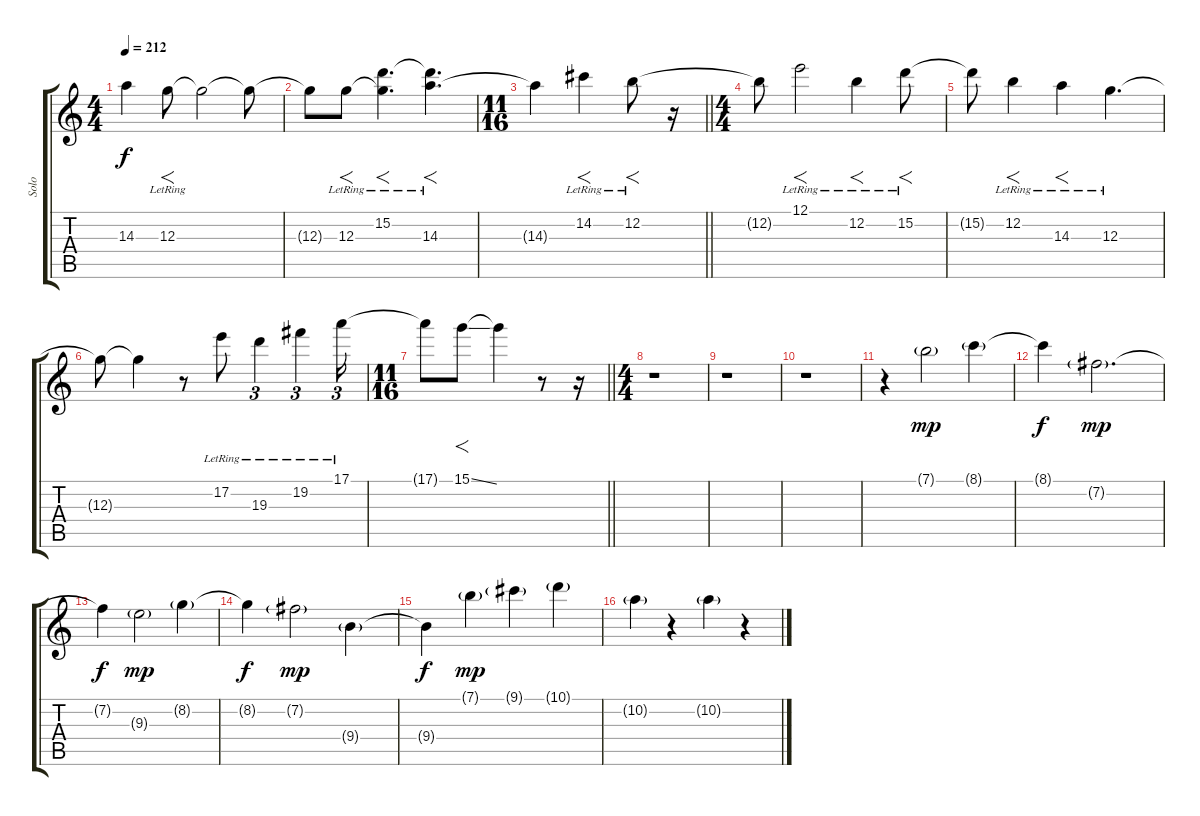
\track ("Solo" "Solo") {instrument distortionguitar}
\staff {score tabs}
\tuning (E4 B3 G3 D3 A2 E2) {hide}
\ts (4 4)
\tempo 212
\clef g2
\ks c
14.3{t}.4{dy f} 12.3{lr}.8{f} 12.3{t}.2 12.3{t}.8 |
12.3{t}.8 12.3{lr}.8{f} (15.2{lr} 12.3{t}).4{f d} (15.2{t} 14.3{lr}).4{f d} |
\ts (11 16)
\barLineRight lightlight
14.3{t}.4 14.2{lr}.4{f} 12.2{lr}.8{f} r.16 |
\ts (4 4)
12.2{t}.8 12.1{lr}.2{f} 12.2{lr}.4{f} 15.2{lr}.8{f} |
15.2{t}.8 12.2{lr}.4{f} 14.3{lr}.4{f} 12.3{lr}.4{d} |
12.3{t}.8 12.3{t}.4 r.8 17.2{lr}.8 19.3{lr}.4{tu (3 2)} 19.2{lr}.4{tu (3 2)} 17.1{lr}.16{tu (3 2)} |
\ts (11 16)
\barLineRight lightlight
17.1{t}.8 15.1{ss}.8{f} 15.1{t}.4 r.8 r.16 |
\ts (4 4)
r.1 |
r.1 |
r.1 |
r.4 7.1{g}.2{dy mp} 8.1{g}.4 |
8.1{t}.4{dy f} 7.2{g}.2{d dy mp} |
7.2{t}.4{dy f} 9.3{g}.2{dy mp volume 11} 8.2{g}.4 |
8.2{t}.4{dy f} 7.2{g}.2{dy mp} 9.4{g}.4 |
9.4{t}.4{dy f} 7.1{g}.4{dy mp volume 5} 9.1{g}.4 10.1{g}.4 |
10.2{g}.4 r.4 10.2{g}.4 r.4
